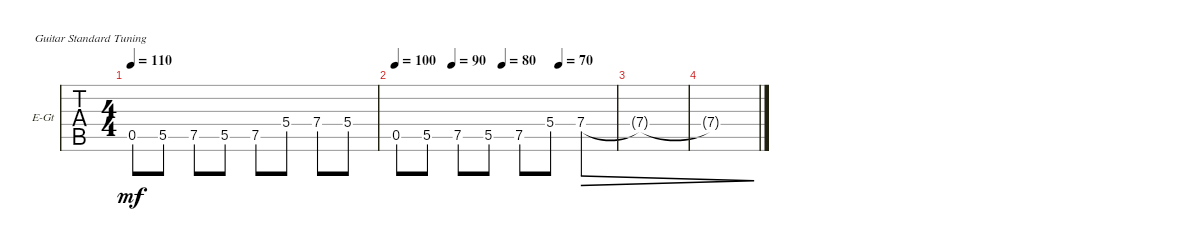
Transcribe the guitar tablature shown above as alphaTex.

\defaultSystemsLayout 4
\bracketExtendMode groupsimilarinstruments
\firstSystemTrackNameOrientation horizontal
\otherSystemsTrackNameOrientation horizontal
\track ("Electric Guitar 2" "E-Gt") {instrument distortionguitar}
\staff {tabs}
\tuning (E4 B3 G3 D3 A2 E2)
\ts (4 4)
\tempo 110
\clef g2
\ks c
0.5.8{dy mf} 5.5.8 7.5.8 5.5.8 7.5.8 5.4.8 7.4.8 5.4.8 |
\tempo 100
\tempo (90 0.257732)
\tempo (80 0.484536)
\tempo (70 0.742268)
0.5.8 5.5.8 7.5.8 5.5.8 7.5.8 5.4.8 7.4.4{dec} |
7.4{t}.1{dec} |
7.4{t}.1{dec}
